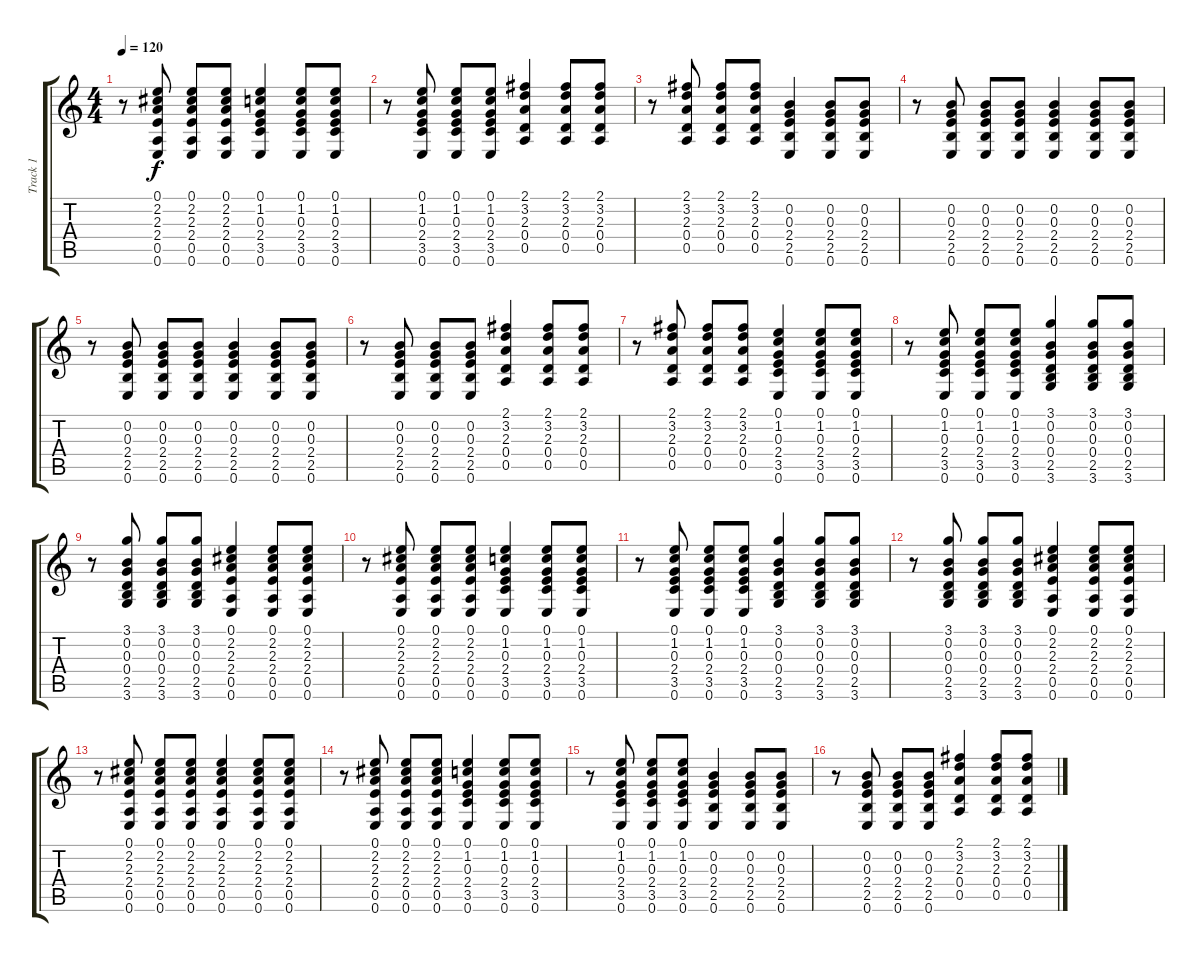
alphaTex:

\track ("Track 1" "Track 1") {instrument acousticguitarsteel}
\staff {score tabs}
\tuning (E4 B3 G3 D3 A2 E2) {hide}
\ts (4 4)
\tempo 120
\clef g2
\ks c
r.8{dy f} (0.1 2.2 2.3 2.4 0.5 0.6).8 (0.1 2.2 2.3 2.4 0.5 0.6).8 (0.1 2.2 2.3 2.4 0.5 0.6).8 (0.1 1.2 0.3 2.4 3.5 0.6).4 (0.1 1.2 0.3 2.4 3.5 0.6).8 (0.1 1.2 0.3 2.4 3.5 0.6).8 |
r.8 (0.1 1.2 0.3 2.4 3.5 0.6).8 (0.1 1.2 0.3 2.4 3.5 0.6).8 (0.1 1.2 0.3 2.4 3.5 0.6).8 (2.1 3.2 2.3 0.4 0.5).4 (2.1 3.2 2.3 0.4 0.5).8 (2.1 3.2 2.3 0.4 0.5).8 |
r.8 (2.1 3.2 2.3 0.4 0.5).8 (2.1 3.2 2.3 0.4 0.5).8 (2.1 3.2 2.3 0.4 0.5).8 (0.2 0.3 2.4 2.5 0.6).4 (0.2 0.3 2.4 2.5 0.6).8 (0.2 0.3 2.4 2.5 0.6).8 |
r.8 (0.2 0.3 2.4 2.5 0.6).8 (0.2 0.3 2.4 2.5 0.6).8 (0.2 0.3 2.4 2.5 0.6).8 (0.2 0.3 2.4 2.5 0.6).4 (0.2 0.3 2.4 2.5 0.6).8 (0.2 0.3 2.4 2.5 0.6).8 |
r.8 (0.2 0.3 2.4 2.5 0.6).8 (0.2 0.3 2.4 2.5 0.6).8 (0.2 0.3 2.4 2.5 0.6).8 (0.2 0.3 2.4 2.5 0.6).4 (0.2 0.3 2.4 2.5 0.6).8 (0.2 0.3 2.4 2.5 0.6).8 |
r.8 (0.2 0.3 2.4 2.5 0.6).8 (0.2 0.3 2.4 2.5 0.6).8 (0.2 0.3 2.4 2.5 0.6).8 (2.1 3.2 2.3 0.4 0.5).4 (2.1 3.2 2.3 0.4 0.5).8 (2.1 3.2 2.3 0.4 0.5).8 |
r.8 (2.1 3.2 2.3 0.4 0.5).8 (2.1 3.2 2.3 0.4 0.5).8 (2.1 3.2 2.3 0.4 0.5).8 (0.1 1.2 0.3 2.4 3.5 0.6).4 (0.1 1.2 0.3 2.4 3.5 0.6).8 (0.1 1.2 0.3 2.4 3.5 0.6).8 |
r.8 (0.1 1.2 0.3 2.4 3.5 0.6).8 (0.1 1.2 0.3 2.4 3.5 0.6).8 (0.1 1.2 0.3 2.4 3.5 0.6).8 (3.1 0.2 0.3 0.4 2.5 3.6).4 (3.1 0.2 0.3 0.4 2.5 3.6).8 (3.1 0.2 0.3 0.4 2.5 3.6).8 |
r.8 (3.1 0.2 0.3 0.4 2.5 3.6).8 (3.1 0.2 0.3 0.4 2.5 3.6).8 (3.1 0.2 0.3 0.4 2.5 3.6).8 (0.1 2.2 2.3 2.4 0.5 0.6).4 (0.1 2.2 2.3 2.4 0.5 0.6).8 (0.1 2.2 2.3 2.4 0.5 0.6).8 |
r.8 (0.1 2.2 2.3 2.4 0.5 0.6).8 (0.1 2.2 2.3 2.4 0.5 0.6).8 (0.1 2.2 2.3 2.4 0.5 0.6).8 (0.1 1.2 0.3 2.4 3.5 0.6).4 (0.1 1.2 0.3 2.4 3.5 0.6).8 (0.1 1.2 0.3 2.4 3.5 0.6).8 |
r.8 (0.1 1.2 0.3 2.4 3.5 0.6).8 (0.1 1.2 0.3 2.4 3.5 0.6).8 (0.1 1.2 0.3 2.4 3.5 0.6).8 (3.1 0.2 0.3 0.4 2.5 3.6).4 (3.1 0.2 0.3 0.4 2.5 3.6).8 (3.1 0.2 0.3 0.4 2.5 3.6).8 |
r.8 (3.1 0.2 0.3 0.4 2.5 3.6).8 (3.1 0.2 0.3 0.4 2.5 3.6).8 (3.1 0.2 0.3 0.4 2.5 3.6).8 (0.1 2.2 2.3 2.4 0.5 0.6).4 (0.1 2.2 2.3 2.4 0.5 0.6).8 (0.1 2.2 2.3 2.4 0.5 0.6).8 |
r.8 (0.1 2.2 2.3 2.4 0.5 0.6).8 (0.1 2.2 2.3 2.4 0.5 0.6).8 (0.1 2.2 2.3 2.4 0.5 0.6).8 (0.1 2.2 2.3 2.4 0.5 0.6).4 (0.1 2.2 2.3 2.4 0.5 0.6).8 (0.1 2.2 2.3 2.4 0.5 0.6).8 |
r.8 (0.1 2.2 2.3 2.4 0.5 0.6).8 (0.1 2.2 2.3 2.4 0.5 0.6).8 (0.1 2.2 2.3 2.4 0.5 0.6).8 (0.1 1.2 0.3 2.4 3.5 0.6).4 (0.1 1.2 0.3 2.4 3.5 0.6).8 (0.1 1.2 0.3 2.4 3.5 0.6).8 |
r.8 (0.1 1.2 0.3 2.4 3.5 0.6).8 (0.1 1.2 0.3 2.4 3.5 0.6).8 (0.1 1.2 0.3 2.4 3.5 0.6).8 (0.2 0.3 2.4 2.5 0.6).4 (0.2 0.3 2.4 2.5 0.6).8 (0.2 0.3 2.4 2.5 0.6).8 |
r.8 (0.2 0.3 2.4 2.5 0.6).8 (0.2 0.3 2.4 2.5 0.6).8 (0.2 0.3 2.4 2.5 0.6).8 (2.1 3.2 2.3 0.4 0.5).4 (2.1 3.2 2.3 0.4 0.5).8 (2.1 3.2 2.3 0.4 0.5).8
